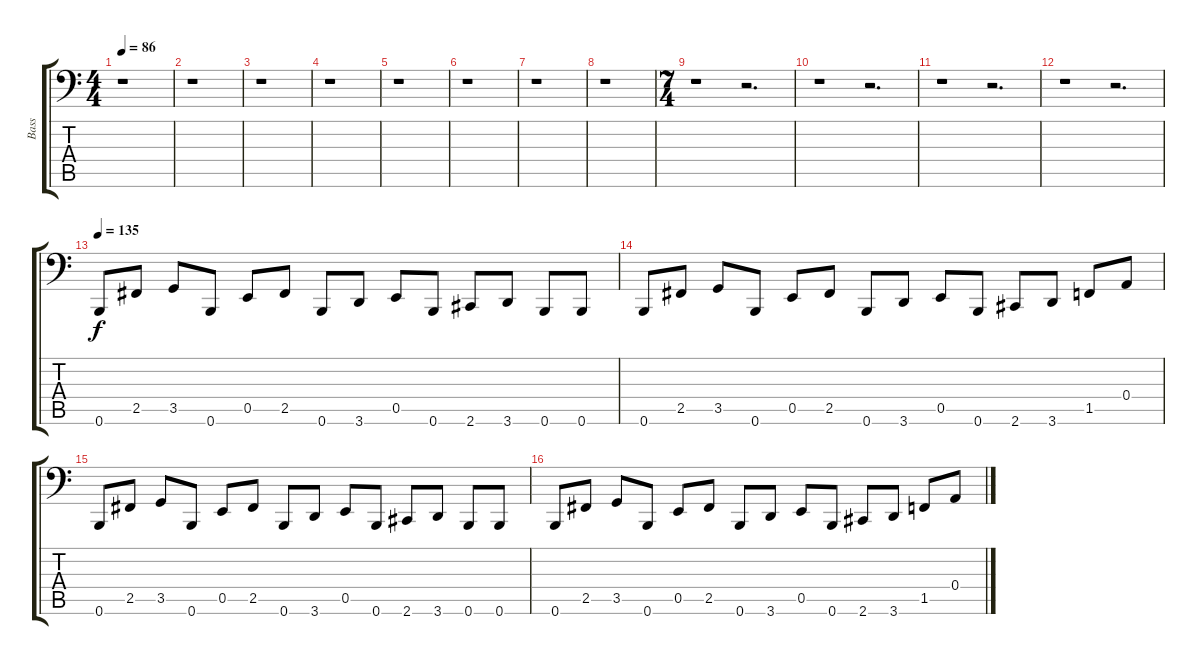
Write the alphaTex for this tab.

\track ("Bass" "Bass") {instrument electricbassfinger}
\staff {score tabs}
\tuning (C3 G2 D2 A1 E1 B0) {hide}
\ts (4 4)
\tempo 86
\clef f4
\ks c
r.1{dy f} |
r.1 |
r.1 |
r.1 |
r.1 |
r.1 |
r.1 |
r.1 |
\ts (7 4)
r.1 r.2{d} |
r.1 r.2{d} |
r.1 r.2{d} |
r.1 r.2{d} |
\tempo 135
0.6.8 2.5.8 3.5.8 0.6.8 0.5.8 2.5.8 0.6.8 3.6.8 0.5.8 0.6.8 2.6.8 3.6.8 0.6.8 0.6.8 |
0.6.8 2.5.8 3.5.8 0.6.8 0.5.8 2.5.8 0.6.8 3.6.8 0.5.8 0.6.8 2.6.8 3.6.8 1.5.8 0.4.8 |
0.6.8 2.5.8 3.5.8 0.6.8 0.5.8 2.5.8 0.6.8 3.6.8 0.5.8 0.6.8 2.6.8 3.6.8 0.6.8 0.6.8 |
0.6.8 2.5.8 3.5.8 0.6.8 0.5.8 2.5.8 0.6.8 3.6.8 0.5.8 0.6.8 2.6.8 3.6.8 1.5.8 0.4.8
